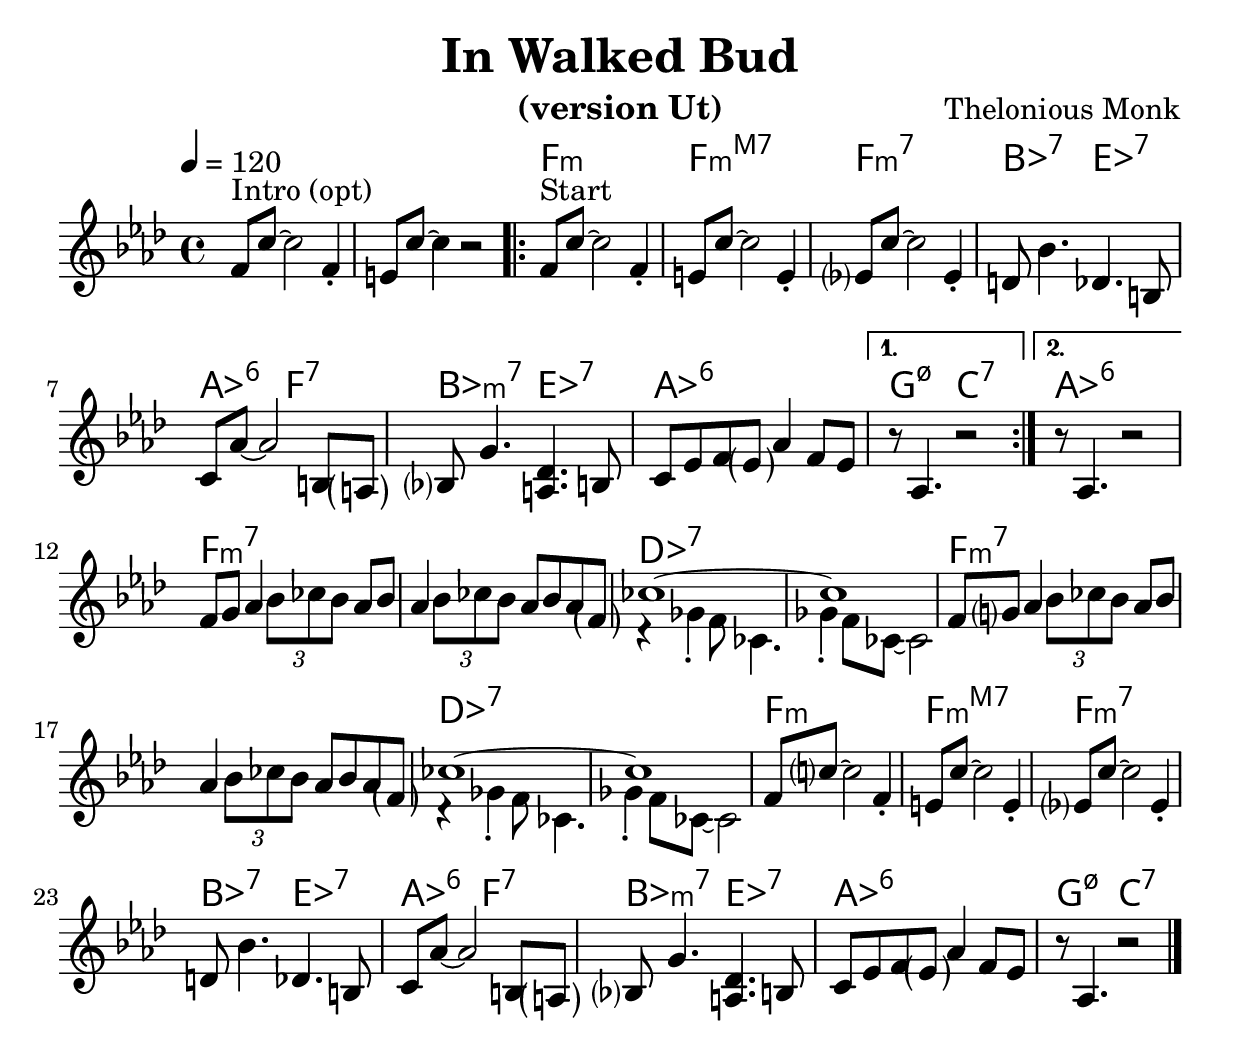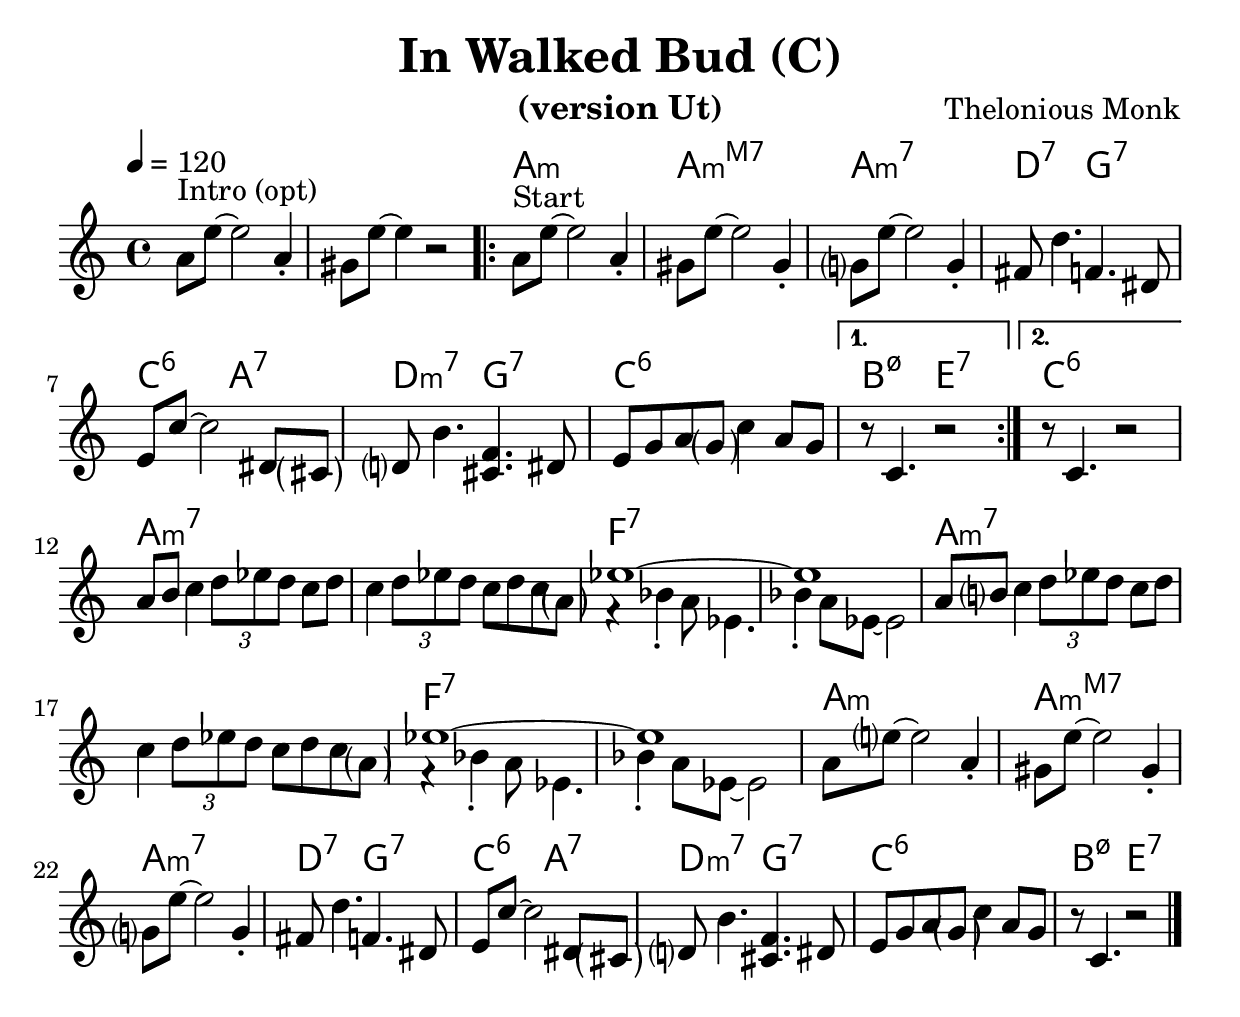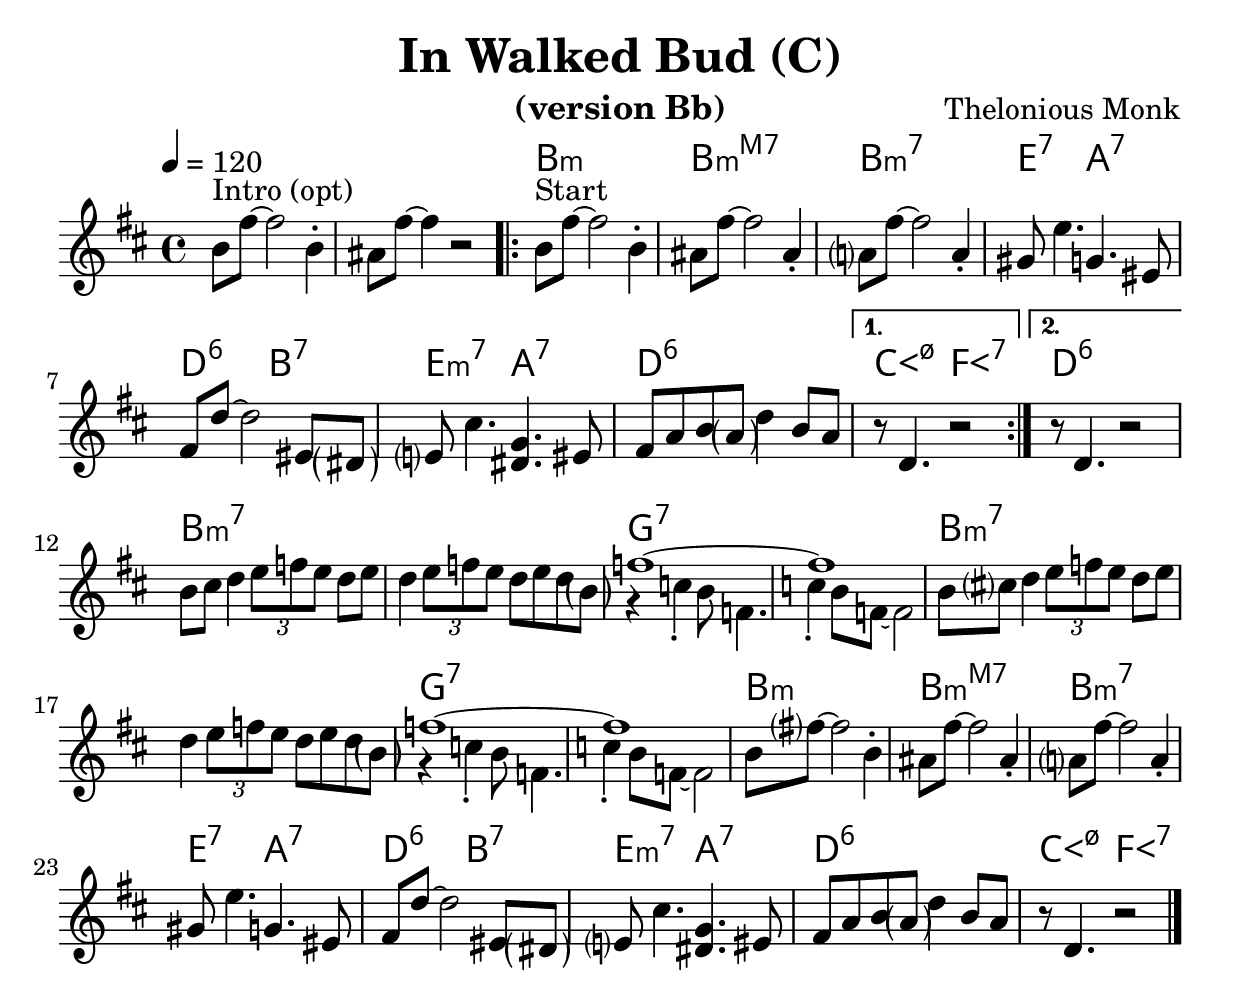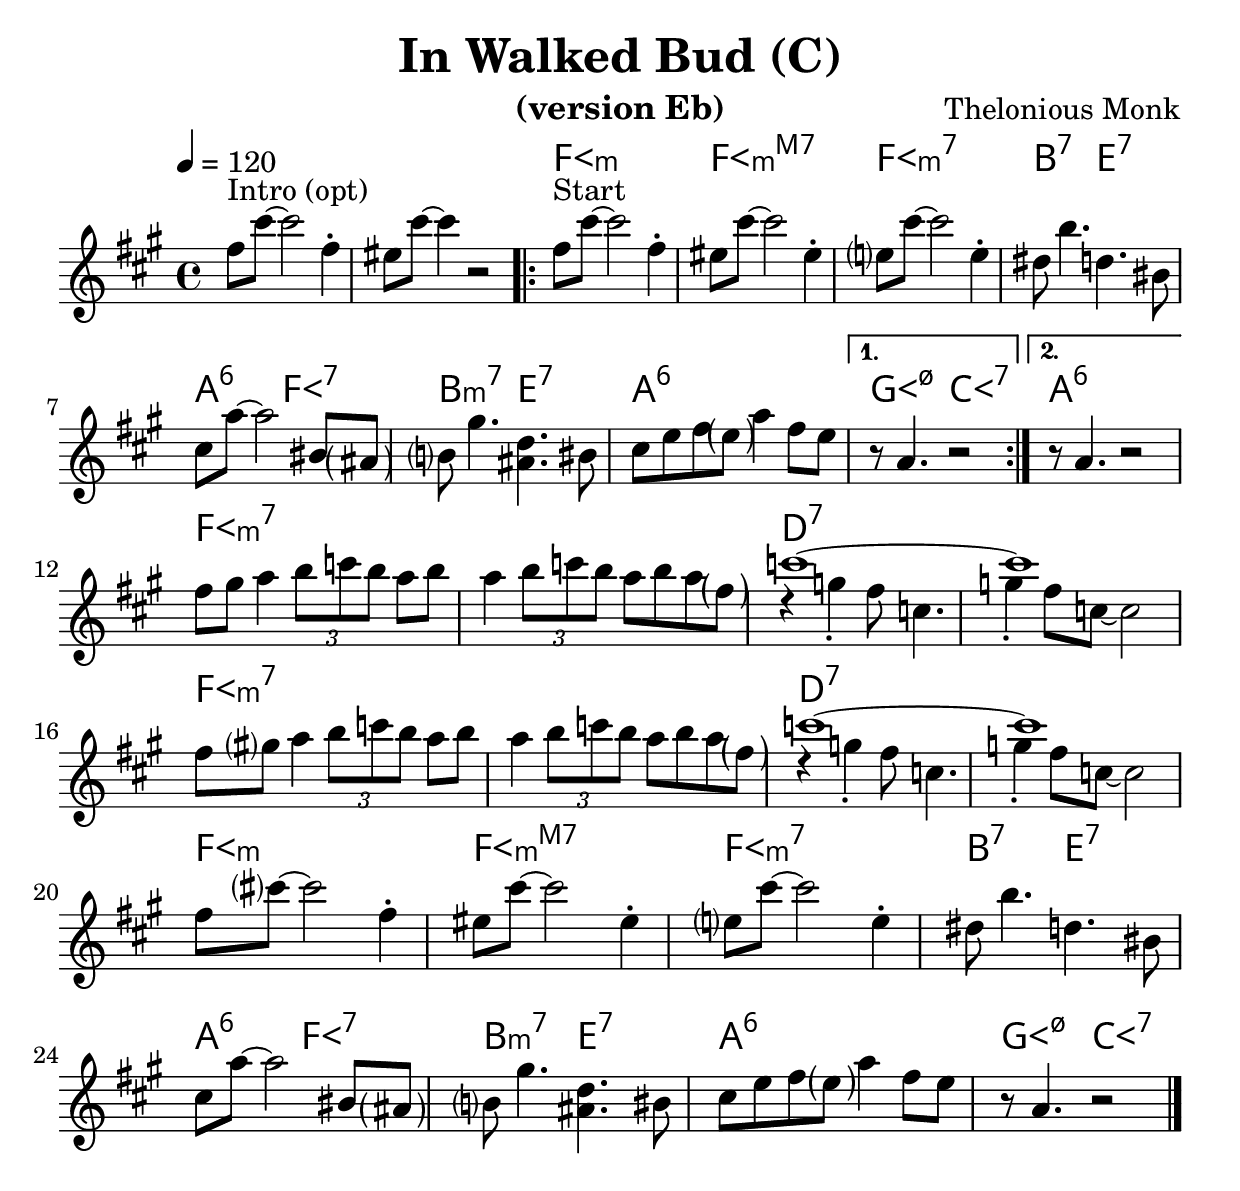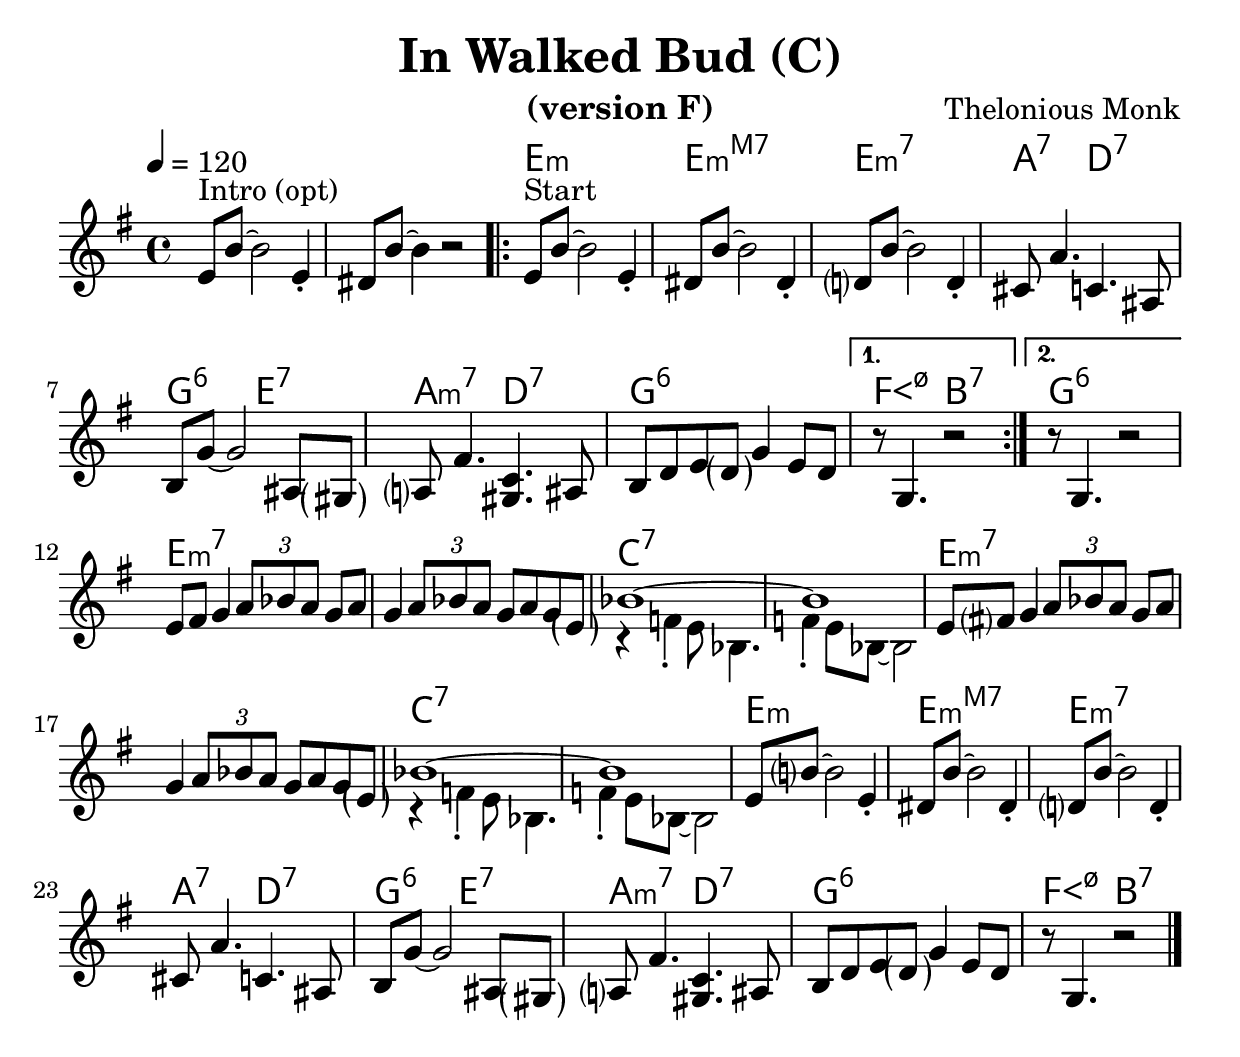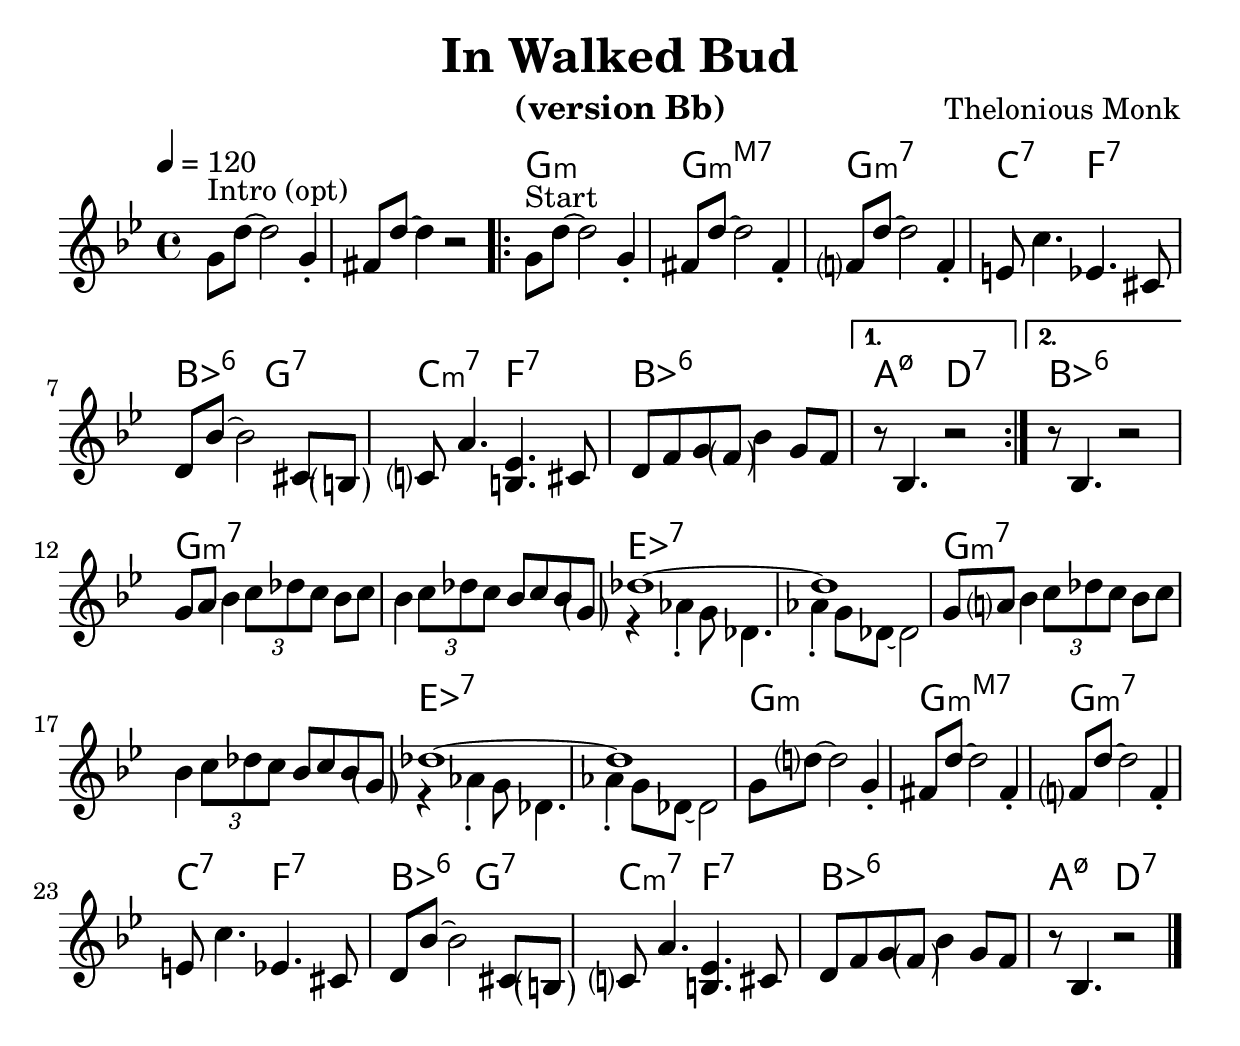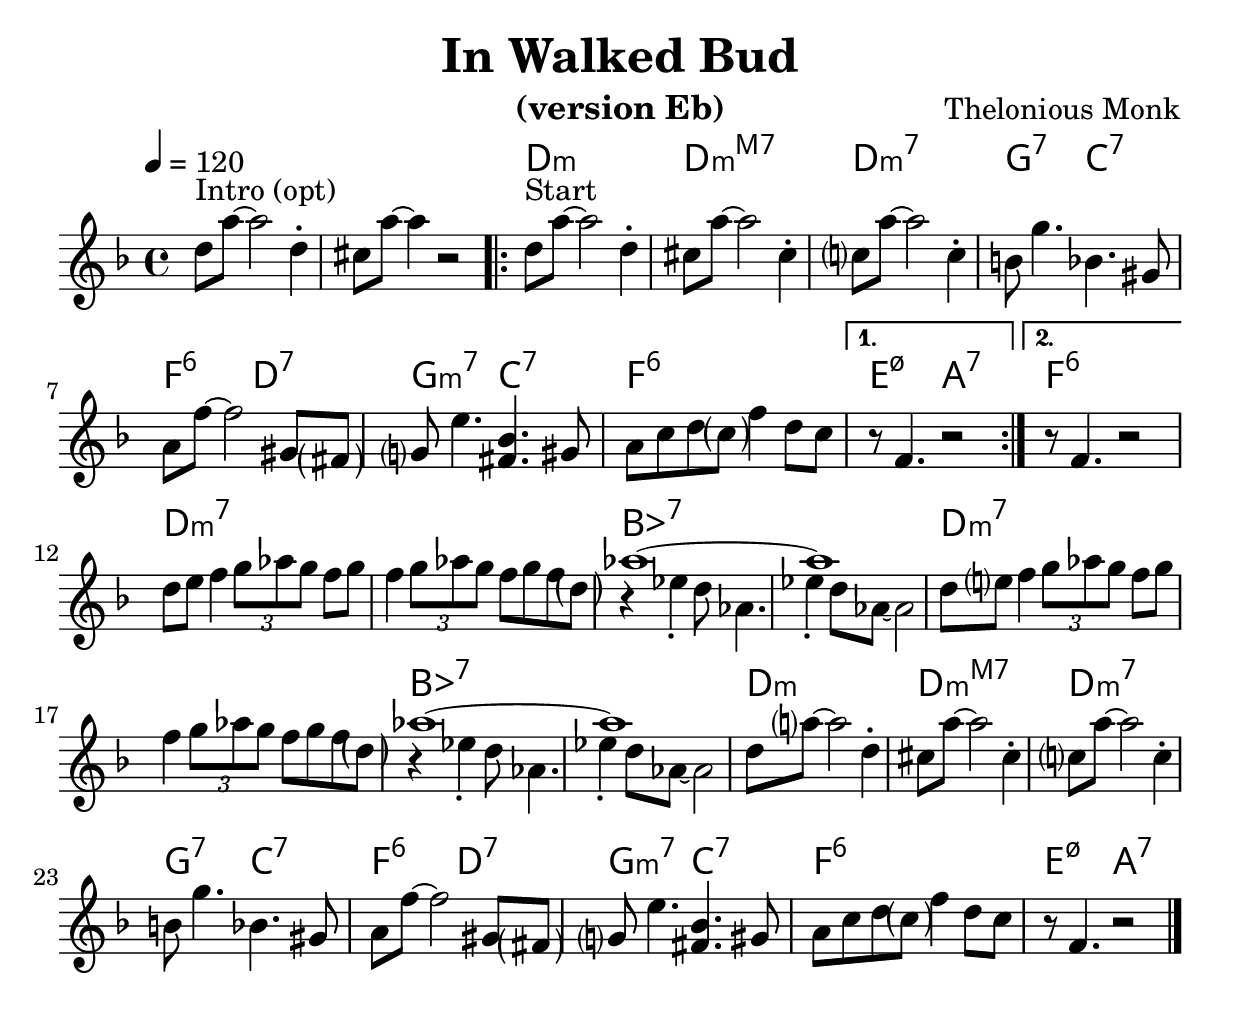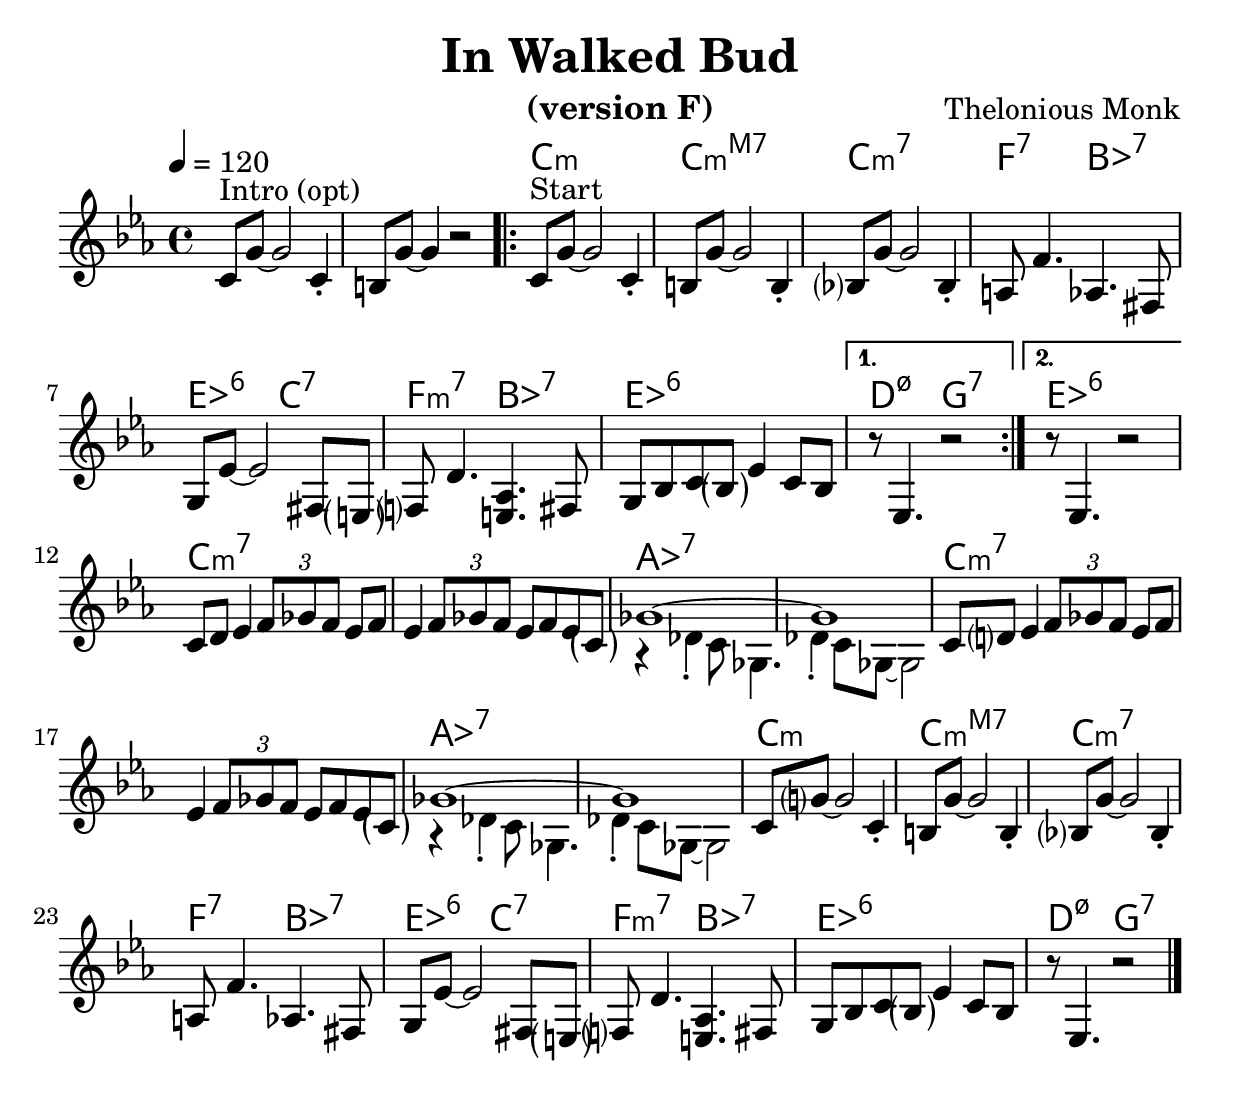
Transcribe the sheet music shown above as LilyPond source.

% Created on Mon Sep 20 15:23:38 CEST 2010
\version "2.22.0"

#(set-global-staff-size 26)
#(set-default-paper-size "a4")

\include "utils/AccordsJazzDefs.ly"

\paper { indent = 0\cm} 


\header {
	title = "In Walked Bud" 
 	composer = "Thelonious Monk"
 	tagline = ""

}


accords = \chords {
		s1 s 
		\repeat volta 2 {f1:m f:maj7.3- f:m7 bes2:7 es:7
		aes:6 f:7 bes:m7 es:7 aes1:6}
		\alternative {{g2:m7.5- c:7}{aes1:6}}
		f:m7 s des:7 s
		f:m7 s des:7 s
		f1:m f:maj7.3- f:m7 bes2:7 es:7
		aes:6 f:7 bes:m7 es:7 aes1:6
		g2:m7.5- c:7
	%c1:m7.5+.9+ % un accord
	%es:m7 % un deuxiÃƒÂ¨me
}

staffViolon = \new Staff {
	\time 4/4
	\tempo 4 = 120 
	\set Staff.midiInstrument = "violin"
	\key aes \major
	\clef treble
	\accidentalStyle modern-cautionary
	\relative c' { 	
 % Type notes here 
\compressEmptyMeasures
f8^"Intro (opt)"  c'~ c2 f,4-.
e8 c'~ c4 r2
\repeat volta 2 {
	f,8^"Start" c'~ c2 f,4-.
	e8 c'~ c2 e,4-.
	es8 c'~ c2 es,4-.
	d8 bes'4. des,4. b8
	\override ParenthesesItem.padding = #0.3
	\override ParenthesesItem.font-size = #2
	c aes'~ aes2 b,8 <\parenthesize a>
	bes g'4. <des a> b8
	c es f <\parenthesize es> aes4 f8 es
}
\alternative {
	{r aes,4. r2}
	{r8 aes4. r2}
}
\break
f'8 g aes4 \tuplet 3/2 {bes8 ces bes} aes bes
aes4 \tuplet 3/2 {bes8 ces bes} aes bes aes <\parenthesize f>
<<{ces'1~ ces}\\
{d,4 \rest \stemDown ges-. f8 ces4. ges'4-. f8 ces~ ces2}>>
\stemNeutral
f8 g aes4 \tuplet 3/2 {bes8 ces bes} aes bes
aes4 \tuplet 3/2 {bes8 ces bes} aes bes aes <\parenthesize f>
<<{ces'1~ ces}\\
{d,4 \rest \stemDown ges-. f8 ces4. ges'4-. f8 ces~ ces2}>>
\stemNeutral
	f8 c'~ c2 f,4-.
	e8 c'~ c2 e,4-.
	es8 c'~ c2 es,4-.
	d8 bes'4. des,4. b8
	\override ParenthesesItem.padding = #0.3
	\override ParenthesesItem.font-size = #2
	c aes'~ aes2 b,8 \parenthesize a
	bes g'4. <des a> b8
	c es f \parenthesize es aes4 f8 es
	r aes,4. r2 \bar "|."
%c4^\markup{Essai} cis c cis
%\mark \markup {\musicglyph "scripts.coda" }
%c cis c c
	}
}


theme = \staffViolon

\include "utils/books.ly"


\header {
	title = "In Walked Bud (C)"
 	composer = "Thelonious Monk"
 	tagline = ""

}


\bookOutputName "In_Walked_bud_chant"


accords = {\transpose aes c' {\accords}}
theme = {\transpose aes c' {\staffViolon}}


\include "utils/books.ly"


